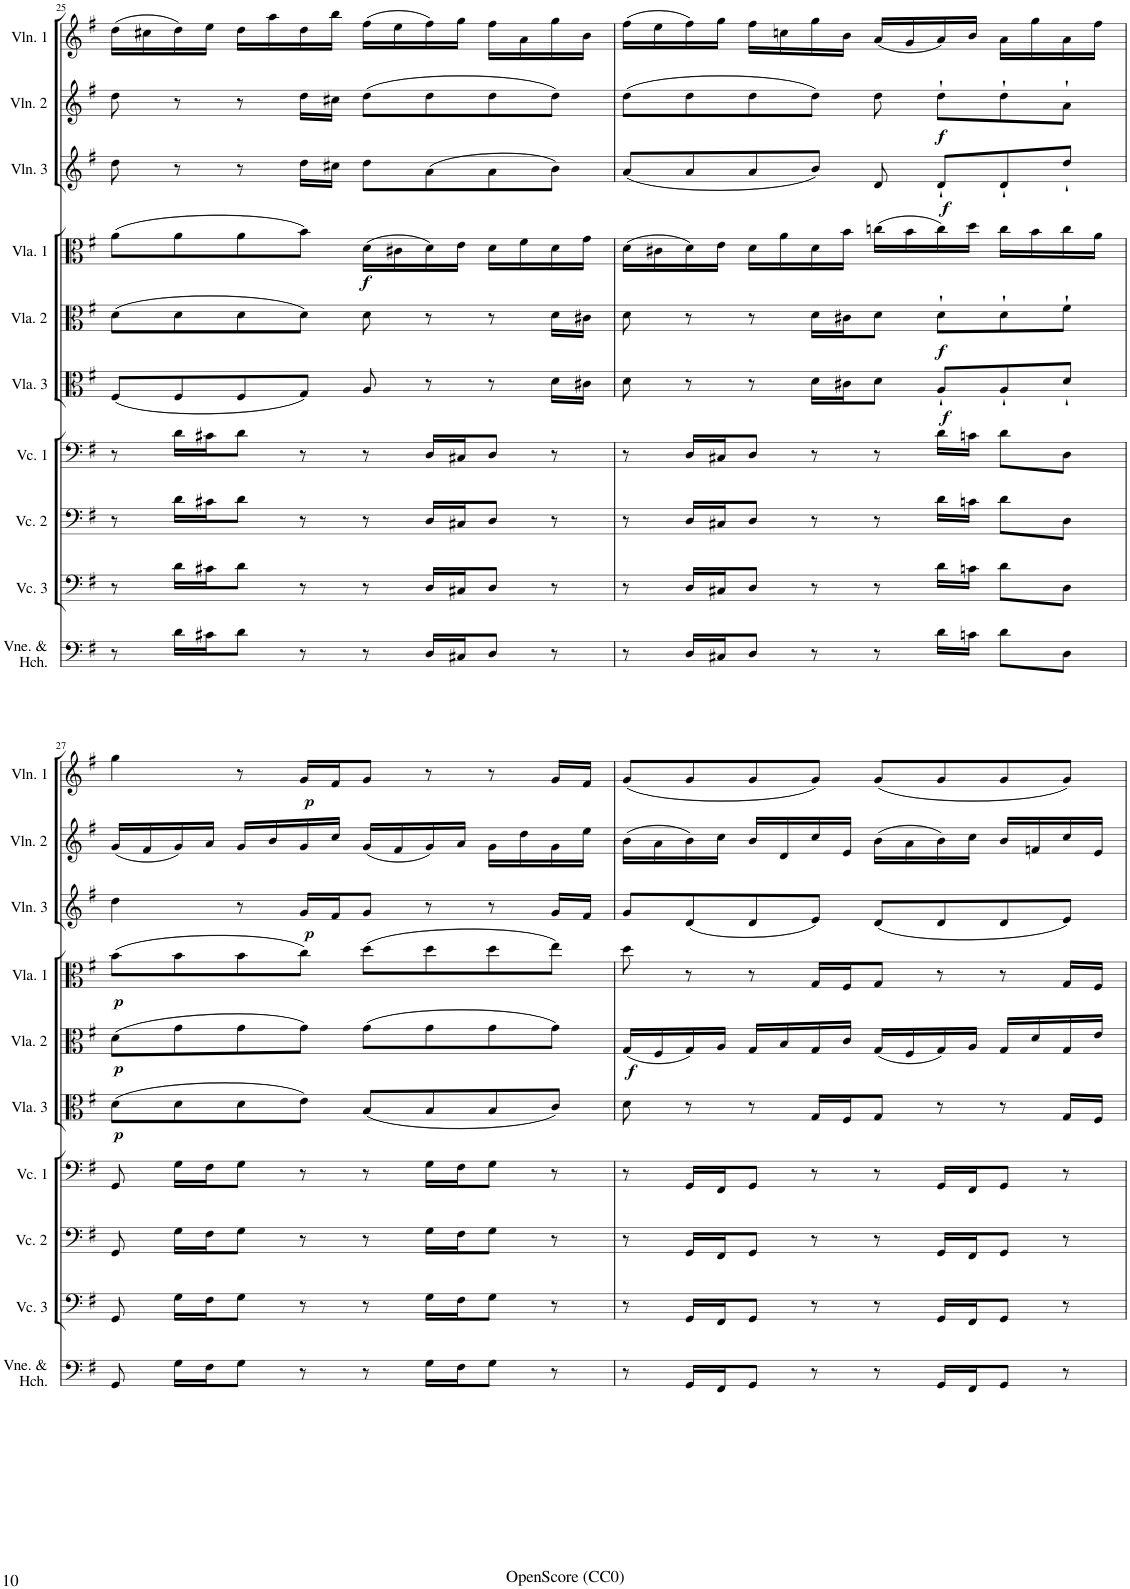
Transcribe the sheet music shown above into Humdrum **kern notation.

**kern	**kern	**kern	**kern	**kern	**dynam	**kern	**dynam	**kern	**dynam	**kern	**dynam	**kern	**dynam	**kern	**dynam
*part10	*part9	*part8	*part7	*part6	*part6	*part5	*part5	*part4	*part4	*part3	*part3	*part2	*part2	*part1	*part1
*staff10	*staff9	*staff8	*staff7	*staff6	*staff6	*staff5	*staff5	*staff4	*staff4	*staff3	*staff3	*staff2	*staff2	*staff1	*staff1
*I"Violone &amp; Harpsichord	*I"Violoncello 3	*I"Violoncello 2	*I"Violoncello 1	*I"Viola 3	*	*I"Viola 2	*	*I"Viola 1	*	*I"Violin 3	*	*I"Violin 2	*	*I"Violin 1	*
*I'Vne. &amp; Hch.	*I'Vc. 3	*I'Vc. 2	*I'Vc. 1	*I'Vla. 3	*	*I'Vla. 2	*	*I'Vla. 1	*	*I'Vln. 3	*	*I'Vln. 2	*	*I'Vln. 1	*
!!LO:PB:g=z
*clefF4	*clefF4	*clefF4	*clefF4	*clefC3	*	*clefC3	*	*clefC3	*	*clefG2	*	*clefG2	*	*clefG2	*
*k[f#]	*k[f#]	*k[f#]	*k[f#]	*k[f#]	*	*k[f#]	*	*k[f#]	*	*k[f#]	*	*k[f#]	*	*k[f#]	*
*M4/4	*M4/4	*M4/4	*M4/4	*M4/4	*	*M4/4	*	*M4/4	*	*M4/4	*	*M4/4	*	*M4/4	*
*met(c|)	*met(c|)	*met(c|)	*met(c|)	*met(c|)	*	*met(c|)	*	*met(c|)	*	*met(c|)	*	*met(c|)	*	*met(c|)	*
=25	=25	=25	=25	=25	=25	=25	=25	=25	=25	=25	=25	=25	=25	=25	=25
8r	8r	8r	8r	(8F#/L	.	(8d\L	.	(8a\L	.	8dd\	.	8dd\	.	(16dd\LL	.
.	.	.	.	.	.	.	.	.	.	.	.	.	.	16cc#X\	.
16d\LL	16d\LL	16d\LL	16d\LL	8F#/	.	8d\	.	8a\	.	8r	.	8r	.	16dd\)	.
16c#X\J	16c#X\J	16c#X\J	16c#X\J	.	.	.	.	.	.	.	.	.	.	16ee\JJ	.
8d\J	8d\J	8d\J	8d\J	8F#/	.	8d\	.	8a\	.	8r	.	8r	.	16dd\LL	.
.	.	.	.	.	.	.	.	.	.	.	.	.	.	16aa\	.
8r	8r	8r	8r	8G/J)	.	8d\J)	.	8b\J)	.	16dd\LL	.	16dd\LL	.	16dd\	.
.	.	.	.	.	.	.	.	.	.	16cc#X\JJ	.	16cc#X\JJ	.	16bb\JJ	.
!	!	!	!	!	!	!	!	!	!LO:DY:b	!	!	!	!	!	!
8r	8r	8r	8r	8A/	.	8d\	.	(16d\LL	f	8dd\L	.	(8dd\L	.	(16ff#\LL	.
.	.	.	.	.	.	.	.	16c#X\	.	.	.	.	.	16ee\	.
16D/LL	16D/LL	16D/LL	16D/LL	8r	.	8r	.	16d\)	.	(8a\	.	8dd\	.	16ff#\)	.
16C#X/J	16C#X/J	16C#X/J	16C#X/J	.	.	.	.	16e\JJ	.	.	.	.	.	16gg\JJ	.
8D/J	8D/J	8D/J	8D/J	8r	.	8r	.	16d\LL	.	8a\	.	8dd\	.	16ff#\LL	.
.	.	.	.	.	.	.	.	16f#\	.	.	.	.	.	16a\	.
8r	8r	8r	8r	16d\LL	.	16d\LL	.	16d\	.	8b\J)	.	8dd\J)	.	16gg\	.
.	.	.	.	16c#X\JJ	.	16c#X\JJ	.	16g\JJ	.	.	.	.	.	16b\JJ	.
=26	=26	=26	=26	=26	=26	=26	=26	=26	=26	=26	=26	=26	=26	=26	=26
8r	8r	8r	8r	8d\	.	8d\	.	(16d\LL	.	(8a/L	.	(8dd\L	.	(16ff#\LL	.
.	.	.	.	.	.	.	.	16c#X\	.	.	.	.	.	16ee\	.
16D/LL	16D/LL	16D/LL	16D/LL	8r	.	8r	.	16d\)	.	8a/	.	8dd\	.	16ff#\)	.
16C#X/J	16C#X/J	16C#X/J	16C#X/J	.	.	.	.	16e\JJ	.	.	.	.	.	16gg\JJ	.
8D/J	8D/J	8D/J	8D/J	8r	.	8r	.	16d\LL	.	8a/	.	8dd\	.	16ff#\LL	.
.	.	.	.	.	.	.	.	16a\	.	.	.	.	.	16ccn\	.
8r	8r	8r	8r	16d\LL	.	16d\LL	.	16d\	.	8b/J)	.	8dd\J)	.	16gg\	.
.	.	.	.	16c#X\J	.	16c#X\J	.	16b\JJ	.	.	.	.	.	16b\JJ	.
8r	8r	8r	8r	8d\J	.	8d\J	.	(16ccn\LL	.	8d/	.	8dd\	.	(16a/LL	.
.	.	.	.	.	.	.	.	16b\	.	.	.	.	.	16g/	.
!	!	!	!	!	!LO:DY:b	!	!LO:DY:b	!	!	!	!LO:DY:b	!	!LO:DY:b	!	!
16d\LL	16d\LL	16d\LL	16d\LL	8A`/L	f	8d`\L	f	16cc\)	.	8d`/L	f	8dd`\L	f	16a/)	.
16cn\JJ	16cn\JJ	16cn\JJ	16cn\JJ	.	.	.	.	16dd\JJ	.	.	.	.	.	16b/JJ	.
8d\L	8d\L	8d\L	8d\L	8A`/	.	8d`\	.	16cc\LL	.	8d`/	.	8dd`\	.	16a\LL	.
.	.	.	.	.	.	.	.	16b\	.	.	.	.	.	16gg\	.
8D\J	8D\J	8D\J	8D\J	8d`/J	.	8f#`\J	.	16cc\	.	8dd`/J	.	8a`\J	.	16a\	.
.	.	.	.	.	.	.	.	16a\JJ	.	.	.	.	.	16ff#\JJ	.
!!LO:LB:g=z
=27	=27	=27	=27	=27	=27	=27	=27	=27	=27	=27	=27	=27	=27	=27	=27
!	!	!	!	!	!LO:DY:b	!	!LO:DY:b	!	!LO:DY:b	!	!	!	!	!	!
8GG/	8GG/	8GG/	8GG/	(8d\L	p	(8d\L	p	(8b\L	p	4dd\	.	(16g/LL	.	4gg\	.
.	.	.	.	.	.	.	.	.	.	.	.	16f#/	.	.	.
16G\LL	16G\LL	16G\LL	16G\LL	8d\	.	8g\	.	8b\	.	.	.	16g/)	.	.	.
16F#\J	16F#\J	16F#\J	16F#\J	.	.	.	.	.	.	.	.	16a/JJ	.	.	.
8G\J	8G\J	8G\J	8G\J	8d\	.	8g\	.	8b\	.	8r	.	16g/LL	.	8r	.
.	.	.	.	.	.	.	.	.	.	.	.	16b/	.	.	.
!	!	!	!	!	!	!	!	!	!	!	!LO:DY:b	!	!	!	!LO:DY:b
8r	8r	8r	8r	8e\J)	.	8g\J)	.	8cc\J)	.	16g/LL	p	16g/	.	16g/LL	p
.	.	.	.	.	.	.	.	.	.	16f#/J	.	16cc/JJ	.	16f#/J	.
8r	8r	8r	8r	(8B/L	.	(8g\L	.	(8dd\L	.	8g/J	.	(16g/LL	.	8g/J	.
.	.	.	.	.	.	.	.	.	.	.	.	16f#/	.	.	.
16G\LL	16G\LL	16G\LL	16G\LL	8B/	.	8g\	.	8dd\	.	8r	.	16g/)	.	8r	.
16F#\J	16F#\J	16F#\J	16F#\J	.	.	.	.	.	.	.	.	16a/JJ	.	.	.
8G\J	8G\J	8G\J	8G\J	8B/	.	8g\	.	8dd\	.	8r	.	16g\LL	.	8r	.
.	.	.	.	.	.	.	.	.	.	.	.	16dd\	.	.	.
8r	8r	8r	8r	8c/J)	.	8g\J)	.	8ee\J)	.	16g/LL	.	16g\	.	16g/LL	.
.	.	.	.	.	.	.	.	.	.	16f#/JJ	.	16ee\JJ	.	16f#/JJ	.
=28	=28	=28	=28	=28	=28	=28	=28	=28	=28	=28	=28	=28	=28	=28	=28
!	!	!	!	!	!	!	!LO:DY:b	!	!	!	!	!	!	!	!
8r	8r	8r	8r	8d\	.	(16G/LL	f	8dd\	.	8g/L	.	(16b\LL	.	(8g/L	.
.	.	.	.	.	.	16F#/	.	.	.	.	.	16a\	.	.	.
16GG/LL	16GG/LL	16GG/LL	16GG/LL	8r	.	16G/)	.	8r	.	(8d/	.	16b\)	.	8g/	.
16FF#/J	16FF#/J	16FF#/J	16FF#/J	.	.	16A/JJ	.	.	.	.	.	16cc\JJ	.	.	.
8GG/J	8GG/J	8GG/J	8GG/J	8r	.	16G/LL	.	8r	.	8d/	.	16b/LL	.	8g/	.
.	.	.	.	.	.	16B/	.	.	.	.	.	16d/	.	.	.
8r	8r	8r	8r	16G/LL	.	16G/	.	16G/LL	.	8e/J)	.	16cc/	.	8g/J)	.
.	.	.	.	16F#/J	.	16c/JJ	.	16F#/J	.	.	.	16e/JJ	.	.	.
8r	8r	8r	8r	8G/J	.	(16G/LL	.	8G/J	.	(8d/L	.	(16b\LL	.	(8g/L	.
.	.	.	.	.	.	16F#/	.	.	.	.	.	16a\	.	.	.
16GG/LL	16GG/LL	16GG/LL	16GG/LL	8r	.	16G/)	.	8r	.	8d/	.	16b\)	.	8g/	.
16FF#/J	16FF#/J	16FF#/J	16FF#/J	.	.	16A/JJ	.	.	.	.	.	16cc\JJ	.	.	.
8GG/J	8GG/J	8GG/J	8GG/J	8r	.	16G/LL	.	8r	.	8d/	.	16b/LL	.	8g/	.
.	.	.	.	.	.	16d/	.	.	.	.	.	16fn/	.	.	.
8r	8r	8r	8r	16G/LL	.	16G/	.	16G/LL	.	8e/J)	.	16cc/	.	8g/J)	.
.	.	.	.	16F#/JJ	.	16e/JJ	.	16F#/JJ	.	.	.	16e/JJ	.	.	.
=	=	=	=	=	=	=	=	=	=	=	=	=	=	=	=
*-	*-	*-	*-	*-	*-	*-	*-	*-	*-	*-	*-	*-	*-	*-	*-
